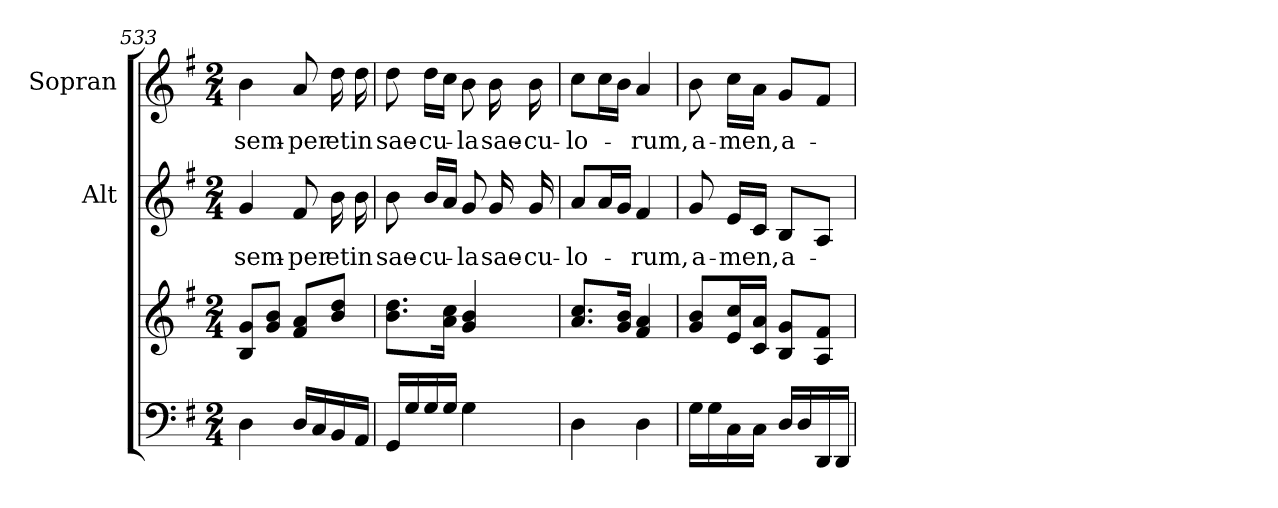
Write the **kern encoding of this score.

**kern	**kern	**kern	**text	**kern	**text
*part3	*part3	*part2	*part2	*part1	*part1
*staff4	*staff3	*staff2	*staff2	*staff1	*staff1
*	*	*I"Alt	*	*I"Sopran	*
*	*	*I'A.	*	*I'S.	*
*clefF4	*clefG2	*clefG2	*	*clefG2	*
*k[f#]	*k[f#]	*k[f#]	*	*k[f#]	*
*G:	*G:	*G:	*	*G:	*
*M2/4	*M2/4	*M2/4	*	*M2/4	*
=533	=533	=533	=533	=533	=533
!	!	!	!LO:LY:b	!	!LO:LY:b
4D\	8B/ 8g/L	4g/	sem-	4b\	sem-
.	8g/ 8b/J	.	.	.	.
!	!	!	!LO:LY:b	!	!LO:LY:b
16D/LL	8f#/ 8a/L	8f#/	-per	8a/	-per
16C/	.	.	.	.	.
!	!	!	!LO:LY:b	!	!LO:LY:b
16BB/	8b/ 8dd/J	16b\	et	16dd\	et
!	!	!	!LO:LY:b	!	!LO:LY:b
16AA/JJ	.	16b\	in	16dd\	in
=534	=534	=534	=534	=534	=534
!	!	!	!LO:LY:b	!	!LO:LY:b
16GG/LL	8.b\ 8.dd\L	8b\	sae-	8dd\	sae-
16G/	.	.	.	.	.
!	!	!	!LO:LY:b	!	!LO:LY:b
16G/	.	16b/LL	-cu-	16dd\LL	-cu-
16G/JJ	16a\ 16cc\Jk	16a/JJ	.	16cc\JJ	.
!	!	!	!LO:LY:b	!	!LO:LY:b
4G\	4g/ 4b/	8g/	-la	8b\	-la
!	!	!	!LO:LY:b	!	!LO:LY:b
.	.	16g/	sae-	16b\	sae-
!	!	!	!LO:LY:b	!	!LO:LY:b
.	.	16g/	-cu-	16b\	-cu-
=535	=535	=535	=535	=535	=535
!	!	!	!LO:LY:b	!	!LO:LY:b
4D\	8.a/ 8.cc/L	8a/L	-lo-	8cc\L	-lo-
.	.	16a/L	.	16cc\L	.
.	16g/ 16b/Jk	16g/JJ	.	16b\JJ	.
!	!	!	!LO:LY:b	!	!LO:LY:b
4D\	4f#/ 4a/	4f#/	-rum,	4a/	-rum,
!!LO:LB:g=z
=536	=536	=536	=536	=536	=536
!	!	!	!LO:LY:b	!	!LO:LY:b
16G\LL	8g/ 8b/L	8g/	a-	8b\	a-
16G\	.	.	.	.	.
!	!	!	!LO:LY:b	!	!LO:LY:b
16C\	16e/ 16cc/L	16e/LL	-men,	16cc\LL	-men,
16C\JJ	16c/ 16a/JJ	16c/JJ	.	16a\JJ	.
!	!	!	!LO:LY:b	!	!LO:LY:b
16D/LL	8B/ 8g/L	8B/L	a-	8g/L	a-
16D/	.	.	.	.	.
16DD/	8A/ 8f#/J	8A/J	.	8f#/J	.
16DD/JJ	.	.	.	.	.
=	=	=	=	=	=
*-	*-	*-	*-	*-	*-
